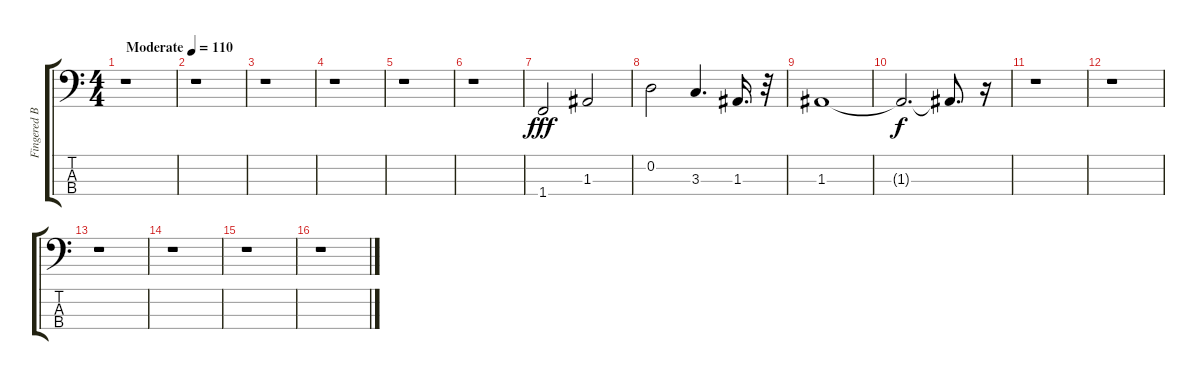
\track ("Fingered Bass       " "Fingered B") {instrument electricbassfinger}
\staff {score tabs}
\tuning (G2 D2 A1 E1) {hide}
\ts (4 4)
\tempo (110 "Moderate")
\clef f4
\ks c
r.1{dy fff instrument electricbassfinger} |
r.1 |
r.1 |
r.1 |
r.1 |
r.1 |
1.4.2{volume 12} 1.3.2 |
0.2.2 3.3.4{d} 1.3.16{d} r.32 |
1.3.1 |
1.3{t}.2{d dy f} 1.3{t}.8{d} r.16 |
r.1 |
r.1 |
r.1 |
r.1 |
r.1 |
r.1
